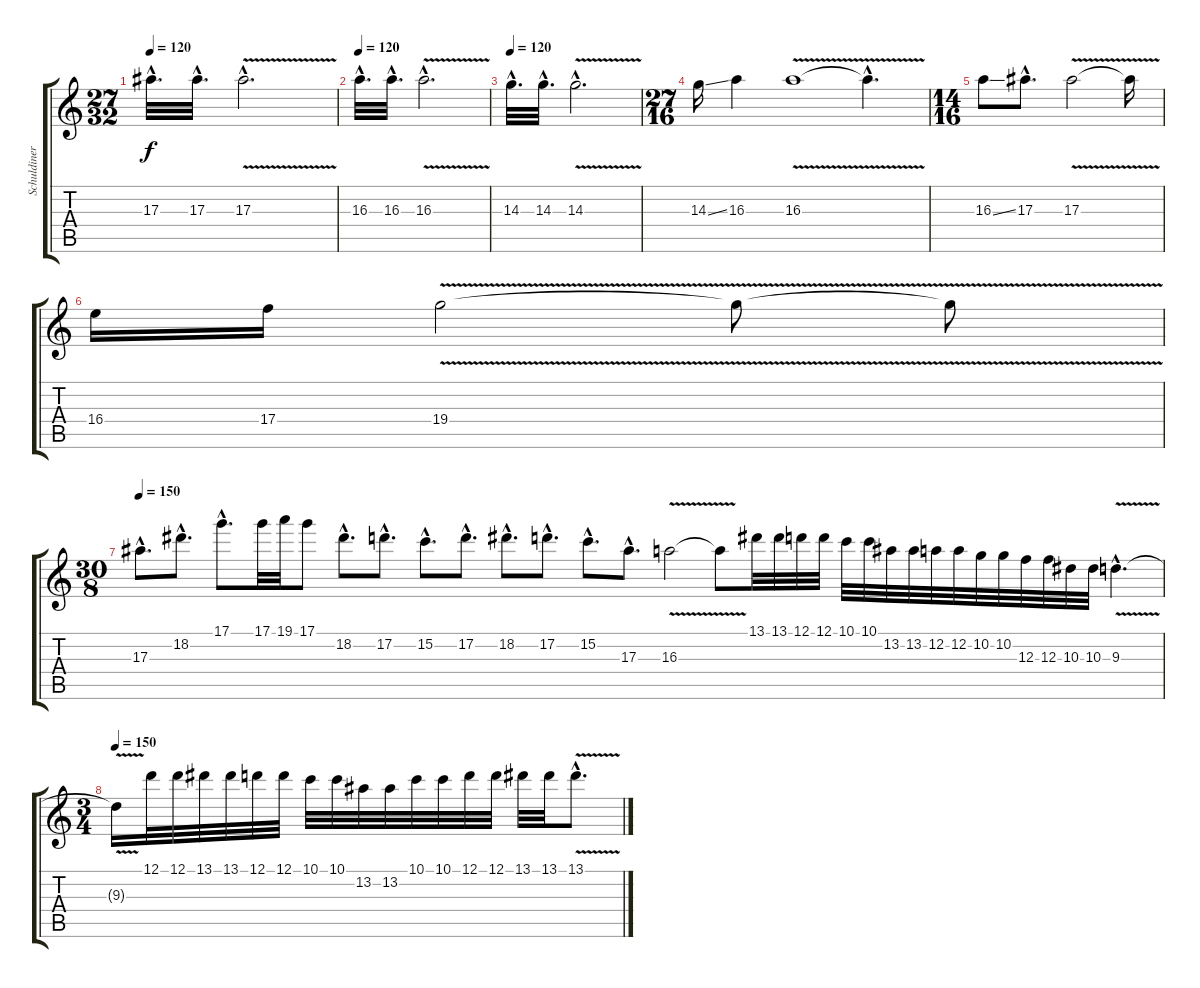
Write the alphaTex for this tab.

\track ("Schuldiner" "Schuldiner") {instrument distortionguitar}
\staff {score tabs}
\tuning (D4 A3 F3 C3 G2 D2) {hide}
\ts (27 32)
\tempo 120
\clef g2
\ks c
17.3{hac}.32{d dy f} 17.3{hac}.32{d} 17.3{v hac}.2{d} |
\tempo 120
16.3{hac}.32{d} 16.3{hac}.32{d} 16.3{v hac}.2{d} |
\tempo 120
14.3{hac}.32{d} 14.3{hac}.32{d} 14.3{v hac}.2{d} |
\ts (27 16)
14.3{ss}.16 16.3.4 16.3{v}.1 16.3{v hac t}.4{d} |
\ts (14 16)
16.3{ss}.8 17.3{hac}.8{d} 17.3{v}.2 17.3{v t}.16 |
16.4.16 17.4.16 19.4{v}.2 19.4{v t}.8 19.4{v t}.8 |
\ts (30 8)
\tempo 150
17.3{hac}.8{d} 18.2{hac}.8{d} 17.1{hac}.8{d} 17.1.32 19.1.32 17.1.8 18.2{hac}.8{d} 17.2{hac}.8{d} 15.2{hac}.8{d} 17.2{hac}.8{d} 18.2{hac}.8{d} 17.2{hac}.8{d} 15.2{hac}.8{d} 17.3{hac}.8{d} 16.3{v}.2 16.3{v t}.8 13.1.32 13.1.32 12.1.32 12.1.32 10.1.32 10.1.32 13.2.32 13.2.32 12.2.32 12.2.32 10.2.32 10.2.32 12.3.32 12.3.32 10.3.32 10.3.32 9.3{v hac}.4{d} |
\ts (3 4)
\tempo 150
9.3{t}.16 12.1.32 12.1.32 13.1.32 13.1.32 12.1.32 12.1.32 10.1.32 10.1.32 13.2.32 13.2.32 10.1.32 10.1.32 12.1.32 12.1.32 13.1.32 13.1.32 13.1{v hac}.8{d}
